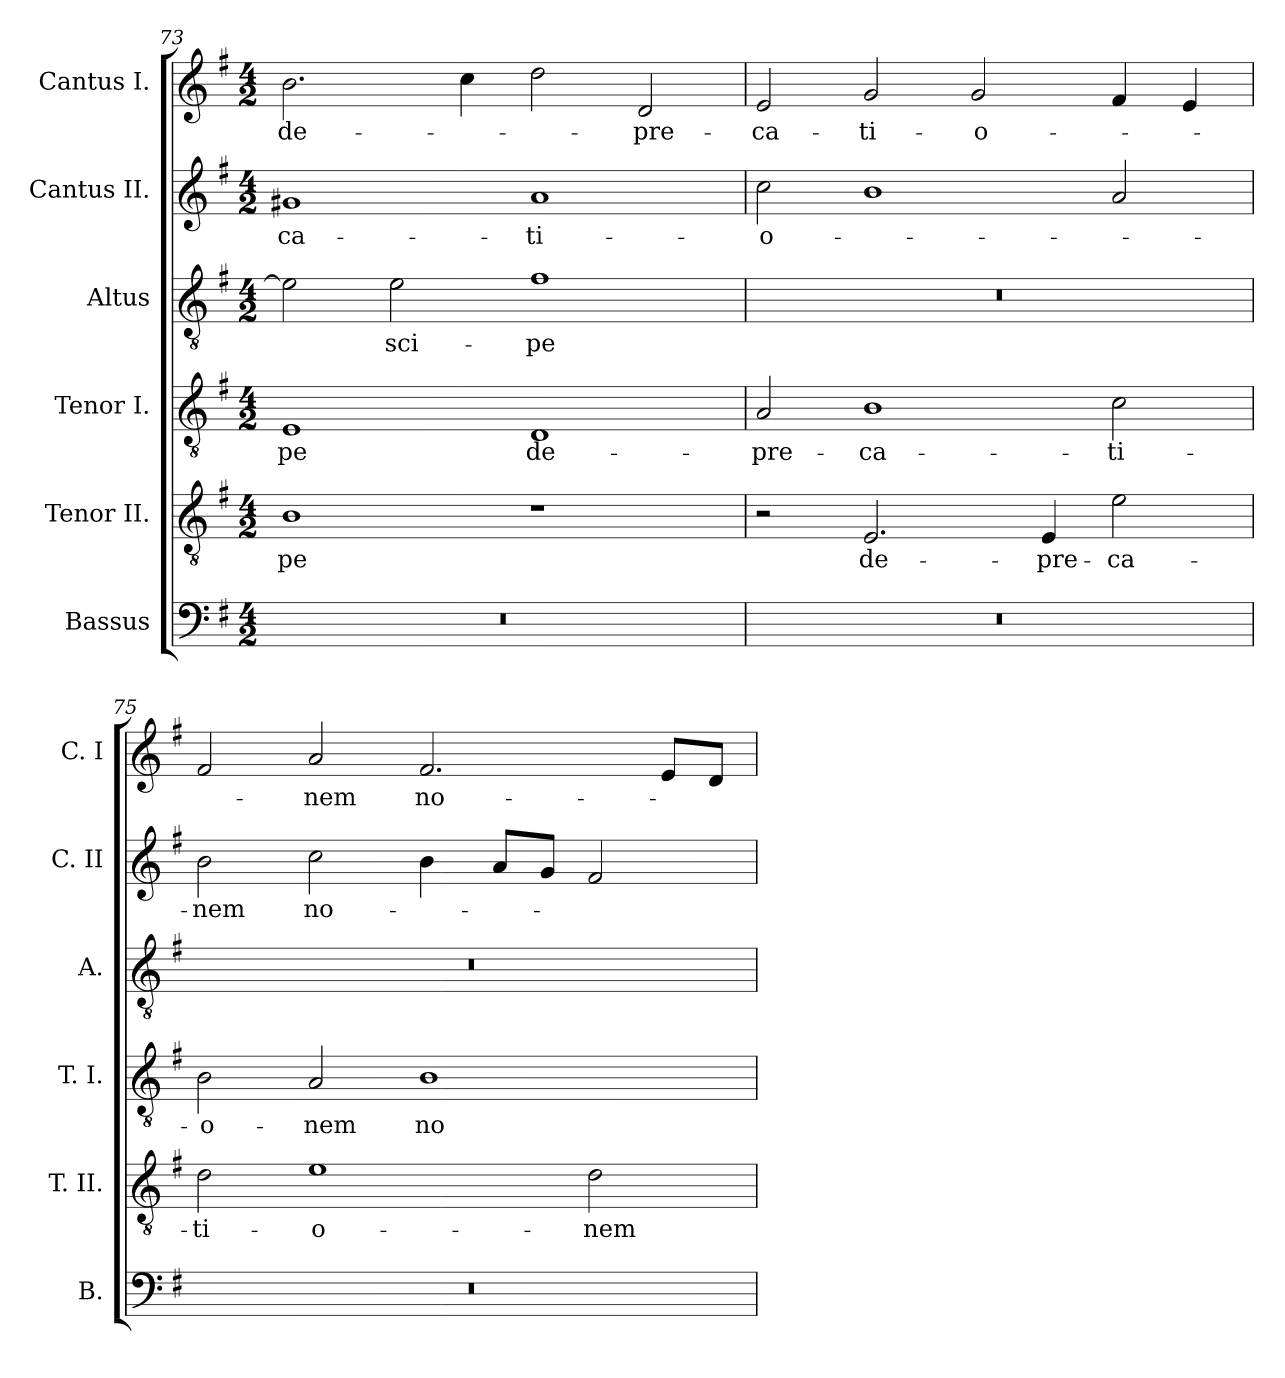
**kern	**kern	**text	**kern	**text	**kern	**text	**kern	**text	**kern	**text
*part6	*part5	*part5	*part4	*part4	*part3	*part3	*part2	*part2	*part1	*part1
*staff6	*staff5	*staff5	*staff4	*staff4	*staff3	*staff3	*staff2	*staff2	*staff1	*staff1
*I"Bassus	*I"Tenor II.	*	*I"Tenor I.	*	*I"Altus	*	*I"Cantus II.	*	*I"Cantus I.	*
*I'B.	*I'T. II.	*	*I'T. I.	*	*I'A.	*	*I'C. II	*	*I'C. I	*
*clefF4	*clefGv2	*	*clefGv2	*	*clefGv2	*	*clefG2	*	*clefG2	*
*	*ITrd7c12	*	*ITrd7c12	*	*ITrd7c12	*	*	*	*	*
*k[f#]	*k[f#]	*	*k[f#]	*	*k[f#]	*	*k[f#]	*	*k[f#]	*
*G:	*G:	*	*G:	*	*G:	*	*G:	*	*G:	*
*M4/2	*M4/2	*	*M4/2	*	*M4/2	*	*M4/2	*	*M4/2	*
=73	=73	=73	=73	=73	=73	=73	=73	=73	=73	=73
!LO:N:vis=1	!	!	!	!	!	!	!	!	!	!
!	!	!LO:LY:b:color=#000000	!	!	!	!	!	!	!	!
!	!	!	!	!LO:LY:b:color=#000000	!	!	!	!	!	!
!	!	!	!	!	!	!	!	!LO:LY:b:color=#000000	!	!
!	!	!	!	!	!	!	!	!	!	!LO:LY:b:color=#000000
0r	1BBi	-pe	1EEi	-pe	2Ei\]	.	1g#Xi	-ca-	2.bi\	de-
!	!	!	!	!	!	!LO:LY:b:color=#000000	!	!	!	!
.	.	.	.	.	2Ei\	-sci-	.	.	.	.
.	.	.	.	.	.	.	.	.	4cci\	.
!	!	!	!	!LO:LY:b:color=#000000	!	!	!	!	!	!
!	!	!	!	!	!	!LO:LY:b:color=#000000	!	!	!	!
!	!	!	!	!	!	!	!	!LO:LY:b:color=#000000	!	!
.	1r	.	1DDi	de-	1F#i	-pe	1ai	-ti-	2ddi\	.
!	!	!	!	!	!	!	!	!	!	!LO:LY:b:color=#000000
.	.	.	.	.	.	.	.	.	2di/	-pre-
!!LO:PB:g=z
=74	=74	=74	=74	=74	=74	=74	=74	=74	=74	=74
!LO:N:vis=1	!	!	!	!	!	!	!	!	!	!
!	!	!	!	!LO:LY:b:color=#000000	!LO:N:vis=1	!	!	!	!	!
!	!	!	!	!	!	!	!	!LO:LY:b:color=#000000	!	!
!	!	!	!	!	!	!	!	!	!	!LO:LY:b:color=#000000
0r	2r	.	2AAi/	-pre-	0r	.	2cci\	-o-	2ei/	-ca-
!	!	!LO:LY:b:color=#000000	!	!	!	!	!	!	!	!
!	!	!	!	!LO:LY:b:color=#000000	!	!	!	!	!	!
!	!	!	!	!	!	!	!	!	!	!LO:LY:b:color=#000000
.	2.EEi/	de-	1BBi	-ca-	.	.	1bi	.	2gi/	-ti-
!	!	!	!	!	!	!	!	!	!	!LO:LY:b:color=#000000
.	.	.	.	.	.	.	.	.	2gi/	-o-
!	!	!LO:LY:b:color=#000000	!	!	!	!	!	!	!	!
.	4EEi/	-pre-	.	.	.	.	.	.	.	.
!	!	!LO:LY:b:color=#000000	!	!	!	!	!	!	!	!
!	!	!	!	!LO:LY:b:color=#000000	!	!	!	!	!	!
.	2Ei\	-ca-	2Ci\	-ti-	.	.	2ai/	.	4f#i/	.
.	.	.	.	.	.	.	.	.	4ei/	.
=75	=75	=75	=75	=75	=75	=75	=75	=75	=75	=75
!LO:N:vis=1	!	!	!	!	!	!	!	!	!	!
!	!	!LO:LY:b:color=#000000	!	!	!	!	!	!	!	!
!	!	!	!	!LO:LY:b:color=#000000	!LO:N:vis=1	!	!	!	!	!
!	!	!	!	!	!	!	!	!LO:LY:b:color=#000000	!	!
0r	2Di\	-ti-	2BBi\	-o-	0r	.	2bi\	-nem	2f#i/	.
!	!	!LO:LY:b:color=#000000	!	!	!	!	!	!	!	!
!	!	!	!	!LO:LY:b:color=#000000	!	!	!	!	!	!
!	!	!	!	!	!	!	!	!LO:LY:b:color=#000000	!	!
!	!	!	!	!	!	!	!	!	!	!LO:LY:b:color=#000000
.	1Ei	-o-	2AAi/	-nem	.	.	2cci\	no-	2ai/	-nem
!	!	!	!	!LO:LY:b:color=#000000	!	!	!	!	!	!
!	!	!	!	!	!	!	!	!	!	!LO:LY:b:color=#000000
.	.	.	1BBi	no-	.	.	4bi\	.	2.f#i/	no-
.	.	.	.	.	.	.	8ai/L	.	.	.
.	.	.	.	.	.	.	8gi/J	.	.	.
!	!	!LO:LY:b:color=#000000	!	!	!	!	!	!	!	!
.	2Di\	-nem	.	.	.	.	2f#i/	.	.	.
.	.	.	.	.	.	.	.	.	8ei/L	.
.	.	.	.	.	.	.	.	.	8di/J	.
=	=	=	=	=	=	=	=	=	=	=
*-	*-	*-	*-	*-	*-	*-	*-	*-	*-	*-
